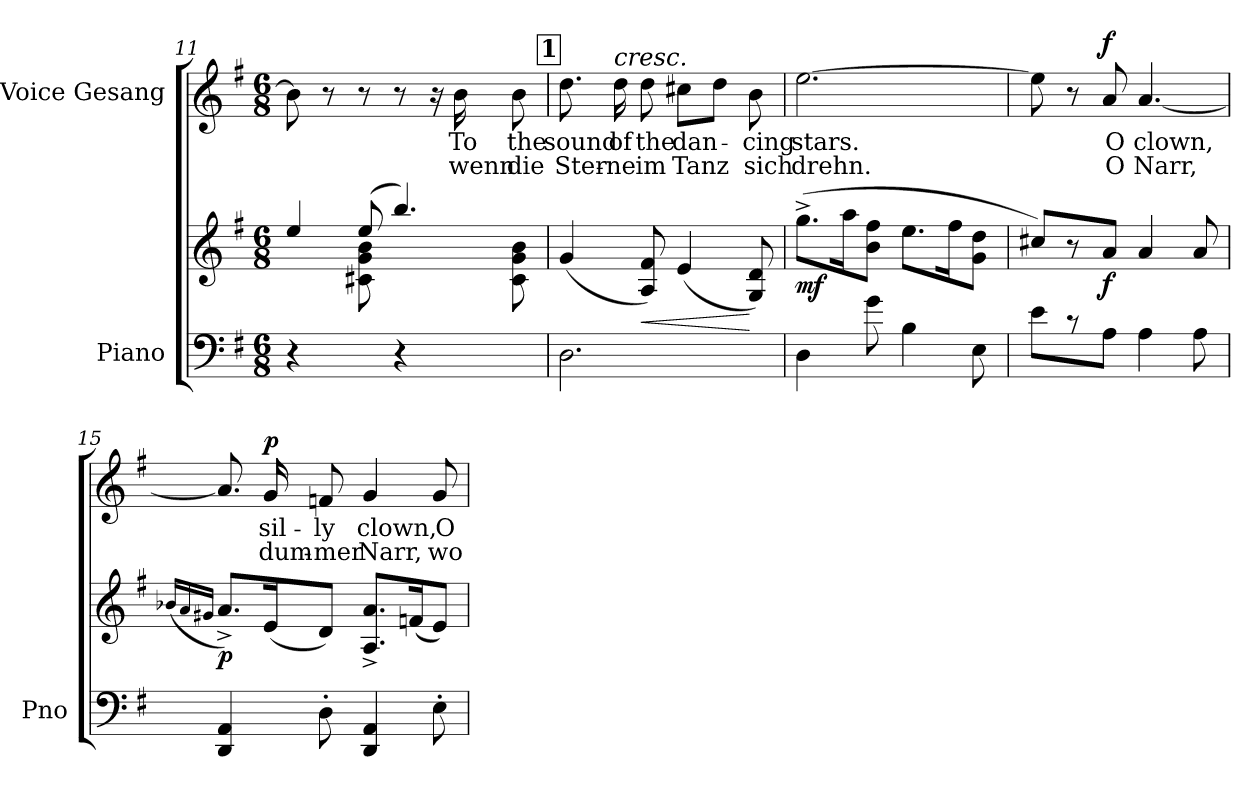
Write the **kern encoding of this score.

**kern	**kern	**dynam	**kern	**text	**text	**dynam
*part2	*part2	*part2	*part1	*part1	*part1	*part1
*staff3	*staff2	*staff2/3	*staff1	*staff1	*staff1	*staff1
*I"Piano	*	*	*I"Voice Gesang	*	*	*
*I'Pno	*	*	*	*	*	*
*clefF4	*clefG2	*	*clefG2	*	*	*
*k[f#]	*k[f#]	*	*k[f#]	*	*	*
*M6/8	*M6/8	*	*M6/8	*	*	*
=11	=11	=11	=11	=11	=11	=11
*	*^	*	*	*	*	*
4r	4ee/	4ryy	.	8b\]	.	.	.
.	.	.	.	8r	.	.	.
8ryy	(>8ee/	8c#X\ 8g\ 8b\	.	8r	.	.	.
4r	4.bb/)	4ryy	.	8r	.	.	.
.	.	.	.	16r	.	.	.
.	.	.	.	16b\	To	wenn	.
8ryy	.	8c#\ 8g\ 8b\	.	8b\	the	die	.
*	*v	*v	*	*	*	*	*
!!LO:REH:place=s1:a:B:fs=14:t=1
=12	=12	=12	=12	=12	=12	=12
2.D\	(>4g/	.	8.dd\	sound	Ster-	.
!	!	!	!LO:TX:a:i:t=cresc.	!	!	!
.	.	.	16dd\	of	-ne	.
!	!	!LO:HP:b	!	!	!	!
.	8A/ 8f#/)	<	8dd\	the	im	.
.	(>4e/	.	8cc#X\L	dan-	Tanz	.
.	.	.	8dd\J	.	.	.
.	8G/ 8d/)	[	8b\	-cing	sich	.
=13	=13	=13	=13	=13	=13	=13
!	!	!LO:DY:b	!	!	!	!
4D\	(8.gg^\L	mf	[2.ee\	stars.	drehn.	.
.	16aa\K	.	.	.	.	.
8g\	8b\ 8ff#\J	.	.	.	.	.
4B\	8.ee\L	.	.	.	.	.
.	16ff#\K	.	.	.	.	.
8E\	8g\ 8dd\J	.	.	.	.	.
=14	=14	=14	=14	=14	=14	=14
8e\L	8cc#X/L)	.	8ee\]	.	.	.
8r	8r	.	8r	.	.	.
!	!	!LO:DY:b	!	!	!	!LO:DY:a
8A\J	8a/J	f	8a/	O	O	f
4A\	4a/	.	[4.a/	clown,	Narr,	.
8A\	8a/	.	.	.	.	.
=15	=15	=15	=15	=15	=15	=15
.	(16qb-X/LL	.	.	.	.	.
.	16qa/	.	.	.	.	.
.	16qg#X/JJ	.	.	.	.	.
!	!	!LO:DY:b	!	!	!	!
4DD/ 4AA/	8.a^/L)	p	8.a/]	.	.	.
!	!	!	!	!	!	!LO:DY:a
.	(16e/K	.	16g/	sil-	dum-	p
8D'\	8d/J)	.	8fn/	-ly	-mer	.
4DD/ 4AA/	8.A/^ 8.a/^L	.	4g/	clown,	Narr,	.
.	(16fn/K	.	.	.	.	.
8E'\	8e/J)	.	8g/	O	wo-	.
=	=	=	=	=	=	=
*-	*-	*-	*-	*-	*-	*-
